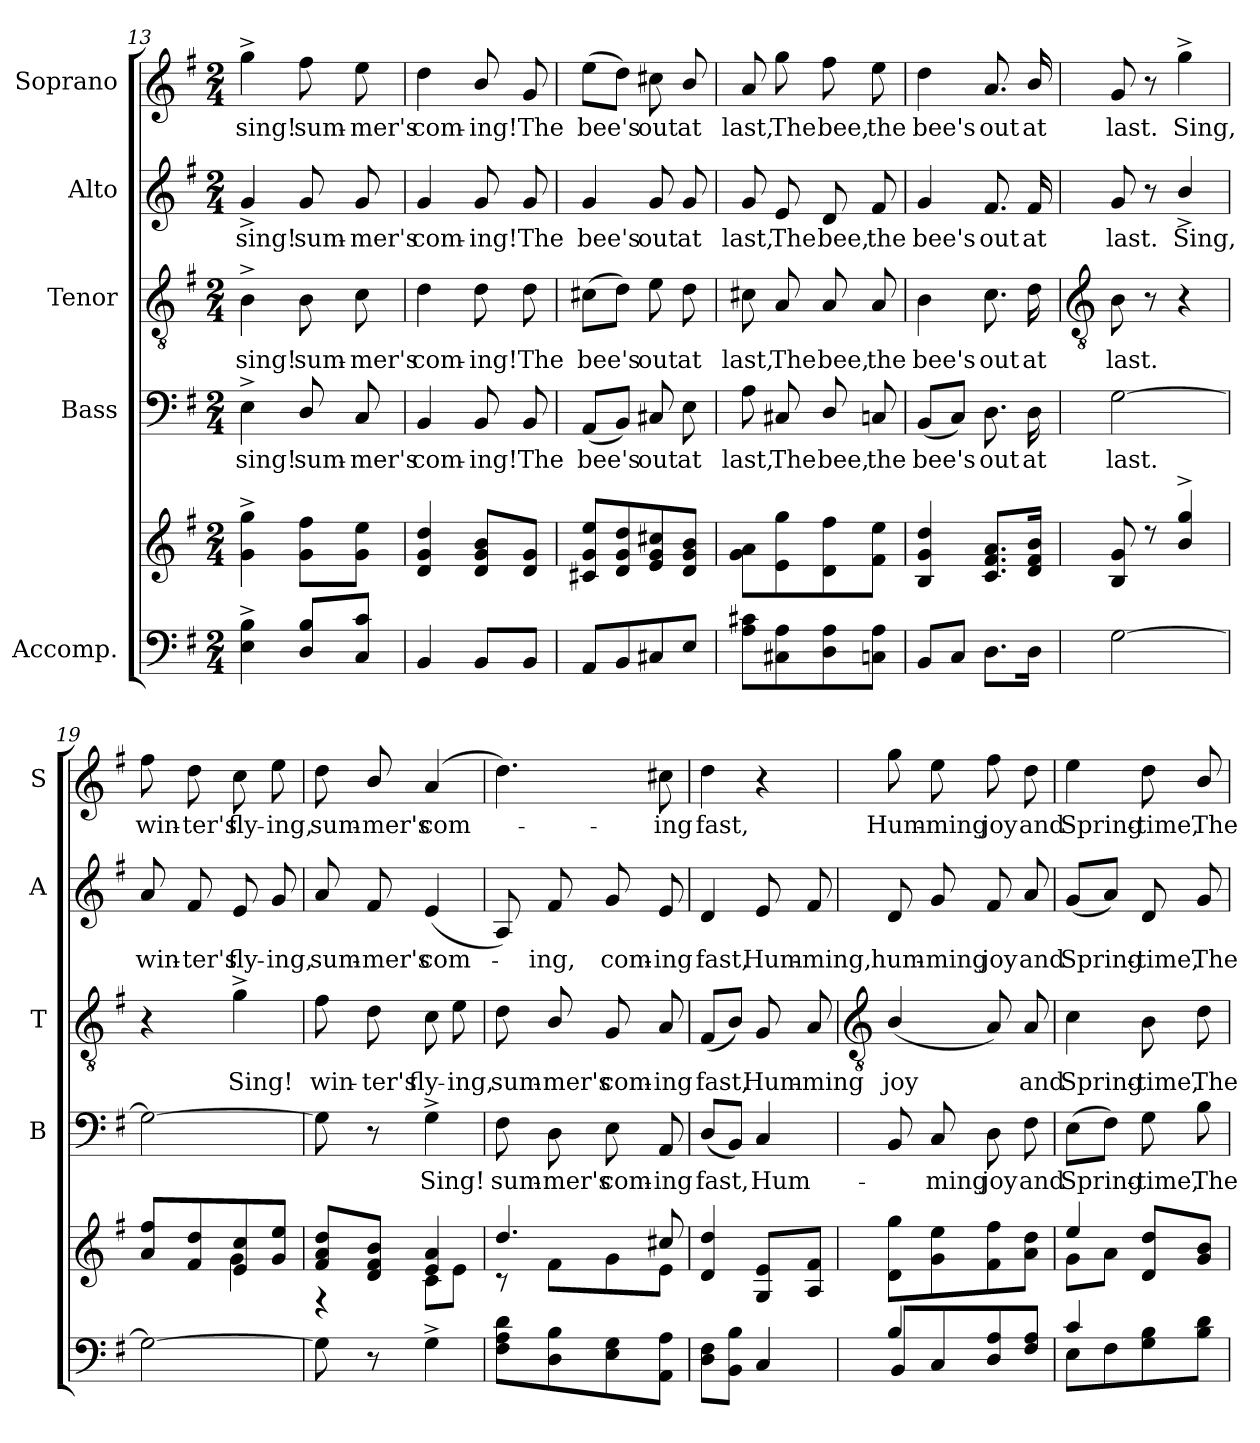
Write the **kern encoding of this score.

**kern	**kern	**kern	**text	**kern	**text	**kern	**text	**kern	**text
*part5	*part5	*part4	*part4	*part3	*part3	*part2	*part2	*part1	*part1
*staff6	*staff5	*staff4	*staff4	*staff3	*staff3	*staff2	*staff2	*staff1	*staff1
*I"Accomp.	*	*I"Bass	*	*I"Tenor	*	*I"Alto	*	*I"Soprano	*
*	*	*I'B	*	*I'T	*	*I'A	*	*I'S	*
*clefF4	*clefG2	*clefF4	*	*clefGv2	*	*clefG2	*	*clefG2	*
*k[f#]	*k[f#]	*k[f#]	*	*k[f#]	*	*k[f#]	*	*k[f#]	*
*G:	*G:	*G:	*	*G:	*	*G:	*	*G:	*
*M2/4	*M2/4	*M2/4	*	*M2/4	*	*M2/4	*	*M2/4	*
=13	=13	=13	=13	=13	=13	=13	=13	=13	=13
!	!	!	!LO:LY:b	!	!LO:LY:b	!	!LO:LY:b	!	!LO:LY:b
4E^ 4B^	4g^ 4gg^	4E^	sing!	4B^	sing!	4g^	sing!	4gg^	sing!
!	!	!	!LO:LY:b	!	!LO:LY:b	!	!LO:LY:b	!	!LO:LY:b
8D/ 8B/L	8g 8ff#L	8D/	sum-	8B	sum-	8g	sum-	8ff#	sum-
!	!	!	!LO:LY:b	!	!LO:LY:b	!	!LO:LY:b	!	!LO:LY:b
8C 8cJ	8g 8eeJ	8C	-mer's	8c	-mer's	8g	-mer's	8ee	-mer's
=14	=14	=14	=14	=14	=14	=14	=14	=14	=14
!	!	!	!LO:LY:b	!	!LO:LY:b	!	!LO:LY:b	!	!LO:LY:b
4BB	4d 4g 4dd	4BB	com-	4d	com-	4g	com-	4dd	com-
!	!	!	!LO:LY:b	!	!LO:LY:b	!	!LO:LY:b	!	!LO:LY:b
8BBL	8d 8g 8bL	8BB	-ing!	8d	-ing!	8g	-ing!	8b/	-ing!
!	!	!	!LO:LY:b	!	!LO:LY:b	!	!LO:LY:b	!	!LO:LY:b
8BBJ	8d 8gJ	8BB	The	8d	The	8g	The	8g	The
=15	=15	=15	=15	=15	=15	=15	=15	=15	=15
!	!	!	!LO:LY:b	!	!LO:LY:b	!	!LO:LY:b	!	!LO:LY:b
8AAL	8c#X 8g 8eeL	(<8AAL	bee's	(>8c#XL	bee's	4g	bee's	(>8eeL	bee's
8BB	8d 8g 8dd	8BBJ)	.	8dJ)	.	.	.	8ddJ)	.
!	!	!	!LO:LY:b	!	!LO:LY:b	!	!LO:LY:b	!	!LO:LY:b
8C#X	8e 8g 8cc#X	8C#X	out	8e	out	8g	out	8cc#X	out
!	!	!	!LO:LY:b	!	!LO:LY:b	!	!LO:LY:b	!	!LO:LY:b
8EJ	8d 8g 8bJ	8E	at	8d	at	8g	at	8b/	at
=16	=16	=16	=16	=16	=16	=16	=16	=16	=16
!	!	!	!LO:LY:b	!	!LO:LY:b	!	!LO:LY:b	!	!LO:LY:b
8A 8c#XL	8g 8aL	8A	last,	8c#X	last,	8g	last,	8a	last,
!	!	!	!LO:LY:b	!	!LO:LY:b	!	!LO:LY:b	!	!LO:LY:b
8C#X 8A	8e 8gg	8C#X	The	8A	The	8e	The	8gg	The
!	!	!	!LO:LY:b	!	!LO:LY:b	!	!LO:LY:b	!	!LO:LY:b
8D 8A	8d 8ff#	8D/	bee,	8A	bee,	8d	bee,	8ff#	bee,
!	!	!	!LO:LY:b	!	!LO:LY:b	!	!LO:LY:b	!	!LO:LY:b
8Cn 8AJ	8f# 8eeJ	8Cn	the	8A	the	8f#	the	8ee	the
=17	=17	=17	=17	=17	=17	=17	=17	=17	=17
!	!	!	!LO:LY:b	!	!LO:LY:b	!	!LO:LY:b	!	!LO:LY:b
8BBL	4B 4g 4dd	(<8BBL	bee's	4B	bee's	4g	bee's	4dd	bee's
8CJ	.	8CJ)	.	.	.	.	.	.	.
!	!	!	!LO:LY:b	!	!LO:LY:b	!	!LO:LY:b	!	!LO:LY:b
8.DL	8.c 8.f# 8.aL	8.D	out	8.c	out	8.f#	out	8.a	out
!	!	!	!LO:LY:b	!	!LO:LY:b	!	!LO:LY:b	!	!LO:LY:b
16DJ	16d 16f# 16bJ	16D	at	16d	at	16f#	at	16b/	at
!!LO:LB:g=z
=18	=18	=18	=18	=18	=18	=18	=18	=18	=18
*	*	*	*	*clefGv2	*	*	*	*	*
*	*^	*	*	*	*	*	*	*	*
!	!	!LO:N:vis=1	!	!LO:LY:b	!	!LO:LY:b	!	!LO:LY:b	!	!LO:LY:b
[2G	8B 8g	2ryy	[2G	last.	8B	last.	8g	last.	8g	last.
.	8r	.	.	.	8r	.	8r	.	8r	.
!	!	!	!	!	!	!	!	!LO:LY:b	!	!LO:LY:b
.	4b^ 4gg^	.	.	.	4r	.	4b^/	Sing,	4gg^	Sing,
=19	=19	=19	=19	=19	=19	=19	=19	=19	=19	=19
!	!	!	!	!	!	!	!	!LO:LY:b	!	!LO:LY:b
2G_	8a/ 8ff#/L	4ryy	2G_	.	4r	.	8a	win-	8ff#	win-
!	!	!	!	!	!	!	!	!LO:LY:b	!	!LO:LY:b
.	8f#/ 8dd/	.	.	.	.	.	8f#	-ter's	8dd	-ter's
!	!	!	!	!	!	!LO:LY:b	!	!LO:LY:b	!	!LO:LY:b
.	8e/ 8cc/	4g\	.	.	4g^	Sing!	8e	fly-	8cc	fly-
!	!	!	!	!	!	!	!	!LO:LY:b	!	!LO:LY:b
.	8g/ 8ee/J	.	.	.	.	.	8g	-ing,	8ee	-ing,
=20	=20	=20	=20	=20	=20	=20	=20	=20	=20	=20
!	!	!	!	!	!	!LO:LY:b	!	!LO:LY:b	!	!LO:LY:b
8G]	8f# 8a 8ddL	4r	8G]	.	8f#	win-	8a	sum-	8dd	sum-
!	!	!	!	!	!	!LO:LY:b	!	!LO:LY:b	!	!LO:LY:b
8r	8d/ 8f#/ 8b/J	.	8r	.	8d	-ter's	8f#	-mer's	8b/	-mer's
!	!	!	!	!LO:LY:b	!	!LO:LY:b	!	!LO:LY:b	!	!LO:LY:b
4G^	4e 4a	8c\L	4G^	Sing!	8c	fly-	(<4e	com-	(<4a	com-
!	!	!	!	!	!	!LO:LY:b	!	!	!	!
.	.	8e\J	.	.	8e	-ing,	.	.	.	.
=21	=21	=21	=21	=21	=21	=21	=21	=21	=21	=21
!	!	!	!	!LO:LY:b	!	!LO:LY:b	!	!	!	!
8F# 8A 8dL	4.dd/	8r	8F#	sum-	8d	sum-	8A)	.	4.dd)	.
!	!	!	!	!LO:LY:b	!	!LO:LY:b	!	!LO:LY:b	!	!
8D 8B	.	8f#\L	8D	-mer's	8B/	-mer's	8f#	ing,	.	.
!	!	!	!	!LO:LY:b	!	!LO:LY:b	!	!LO:LY:b	!	!
8E 8G	.	8g\	8E	com-	8G	com-	8g	com-	.	.
!	!	!	!	!LO:LY:b	!	!LO:LY:b	!	!LO:LY:b	!	!LO:LY:b
8AA 8AJ	8cc#X/	8e\J	8AA	-ing	8A	-ing	8e	-ing	8cc#X	ing
=22	=22	=22	=22	=22	=22	=22	=22	=22	=22	=22
!	!	!LO:N:vis=1	!	!LO:LY:b	!	!LO:LY:b	!	!LO:LY:b	!	!LO:LY:b
8D 8F#L	4d 4dd	2ryy	(<8DL	fast,	(<8F#L	fast,	4d	fast,	4dd	fast,
8BB 8BJ	.	.	8BBJ)	.	8BJ)	.	.	.	.	.
!	!	!	!	!LO:LY:b	!	!LO:LY:b	!	!LO:LY:b	!	!
4C	8G 8eL	.	4C	Hum-	8G	Hum-	8e	Hum-	4r	.
!	!	!	!	!	!	!LO:LY:b	!	!LO:LY:b	!	!
.	8A 8f#J	.	.	.	8A	-ming	8f#	-ming,	.	.
!!LO:LB:g=z
=23	=23	=23	=23	=23	=23	=23	=23	=23	=23	=23
*	*	*	*	*	*clefGv2	*	*	*	*	*
*^	*	*	*	*	*	*	*	*	*	*
!	!LO:N:vis=1	!	!	!	!	!	!LO:LY:b	!	!LO:LY:b	!	!LO:LY:b
*	*^	*	*	*	*	*	*	*	*	*	*
4B/	2ryy	8BBL	8d 8ggL	4ryy	8BB	.	(<4B/	joy	8d	hum-	8gg	Hum-
!	!	!	!	!	!	!LO:LY:b	!	!	!	!LO:LY:b	!	!LO:LY:b
.	.	8C	8g 8ee	.	8C	ming	.	.	8g	-ming	8ee	-ming
!	!	!	!	!	!	!LO:LY:b	!	!	!	!LO:LY:b	!	!LO:LY:b
4ryy	.	8D 8A	8f# 8ff#	4ryy	8D	joy	8A)	.	8f#	joy	8ff#	joy
!	!	!	!	!	!	!LO:LY:b	!	!LO:LY:b	!	!LO:LY:b	!	!LO:LY:b
.	.	8F# 8AJ	8a 8ddJ	.	8F#	and	8A	and	8a	and	8dd	and
=24	=24	=24	=24	=24	=24	=24	=24	=24	=24	=24	=24	=24
!	!	!	!	!	!	!LO:LY:b	!	!LO:LY:b	!	!LO:LY:b	!	!LO:LY:b
*	*v	*v	*	*	*	*	*	*	*	*	*	*
4c/	8EL	4ee/	8g\L	(>8EL	Spring-	4c	Spring-	(<8gL	Spring-	4ee	Spring-
.	8F#	.	8a\J	8F#J)	.	.	.	8aJ)	.	.	.
!	!	!	!	!	!LO:LY:b	!	!LO:LY:b	!	!LO:LY:b	!	!LO:LY:b
4ryy	8G 8B	8d 8ddL	4ryy	8G	time,	8B	-time,	8d	time,	8dd	-time,
!	!	!	!	!	!LO:LY:b	!	!LO:LY:b	!	!LO:LY:b	!	!LO:LY:b
.	8B 8dJ	8g 8bJ	.	8B	The	8d	The	8g	The	8b/	The
*v	*v	*	*	*	*	*	*	*	*	*	*
*	*v	*v	*	*	*	*	*	*	*	*
=	=	=	=	=	=	=	=	=	=
*-	*-	*-	*-	*-	*-	*-	*-	*-	*-
